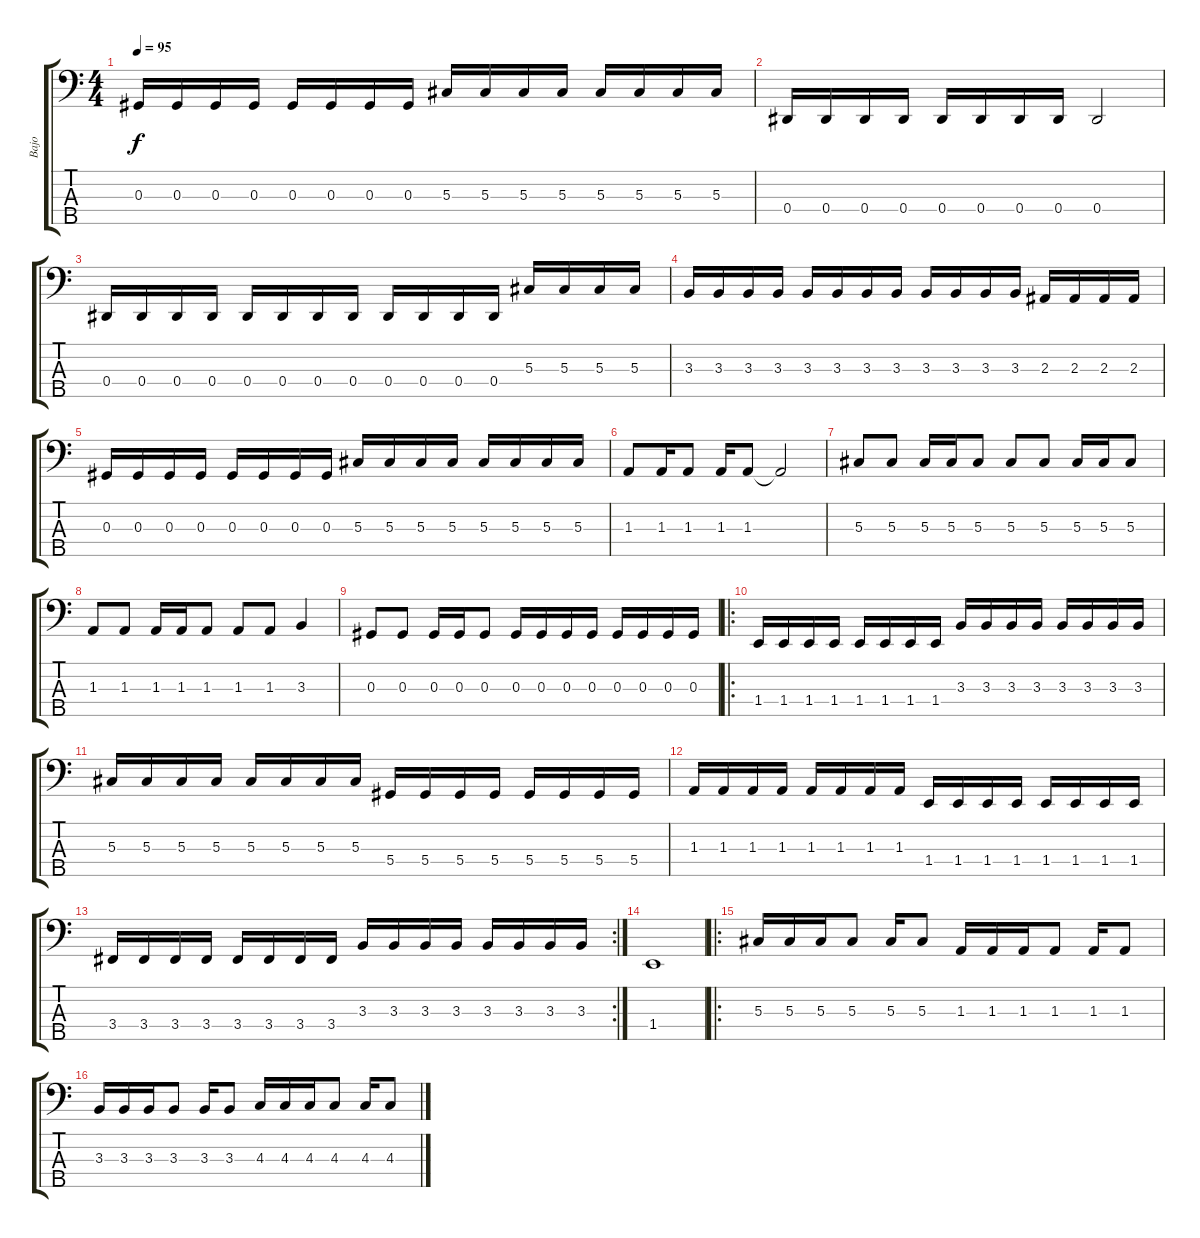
\track ("Bajo" "Bajo") {instrument electricbasspick}
\staff {score tabs}
\tuning (Gb2 Db2 Ab1 Eb1 Bb0) {hide}
\ts (4 4)
\tempo 95
\clef f4
\ks c
0.3.16{dy f} 0.3.16 0.3.16 0.3.16 0.3.16 0.3.16 0.3.16 0.3.16 5.3.16 5.3.16 5.3.16 5.3.16 5.3.16 5.3.16 5.3.16 5.3.16 |
0.4.16 0.4.16 0.4.16 0.4.16 0.4.16 0.4.16 0.4.16 0.4.16 0.4.2 |
0.4.16 0.4.16 0.4.16 0.4.16 0.4.16 0.4.16 0.4.16 0.4.16 0.4.16 0.4.16 0.4.16 0.4.16 5.3.16 5.3.16 5.3.16 5.3.16 |
3.3.16 3.3.16 3.3.16 3.3.16 3.3.16 3.3.16 3.3.16 3.3.16 3.3.16 3.3.16 3.3.16 3.3.16 2.3.16 2.3.16 2.3.16 2.3.16 |
0.3.16 0.3.16 0.3.16 0.3.16 0.3.16 0.3.16 0.3.16 0.3.16 5.3.16 5.3.16 5.3.16 5.3.16 5.3.16 5.3.16 5.3.16 5.3.16 |
1.3.8 1.3.16 1.3.8 1.3.16 1.3.8 1.3{t}.2 |
5.3.8 5.3.8 5.3.16 5.3.16 5.3.8 5.3.8 5.3.8 5.3.16 5.3.16 5.3.8 |
1.3.8 1.3.8 1.3.16 1.3.16 1.3.8 1.3.8 1.3.8 3.3.4 |
0.3.8 0.3.8 0.3.16 0.3.16 0.3.8 0.3.16 0.3.16 0.3.16 0.3.16 0.3.16 0.3.16 0.3.16 0.3.16 |
\ro
1.4.16 1.4.16 1.4.16 1.4.16 1.4.16 1.4.16 1.4.16 1.4.16 3.3.16 3.3.16 3.3.16 3.3.16 3.3.16 3.3.16 3.3.16 3.3.16 |
5.3.16 5.3.16 5.3.16 5.3.16 5.3.16 5.3.16 5.3.16 5.3.16 5.4.16 5.4.16 5.4.16 5.4.16 5.4.16 5.4.16 5.4.16 5.4.16 |
1.3.16 1.3.16 1.3.16 1.3.16 1.3.16 1.3.16 1.3.16 1.3.16 1.4.16 1.4.16 1.4.16 1.4.16 1.4.16 1.4.16 1.4.16 1.4.16 |
\rc 2
3.4.16 3.4.16 3.4.16 3.4.16 3.4.16 3.4.16 3.4.16 3.4.16 3.3.16 3.3.16 3.3.16 3.3.16 3.3.16 3.3.16 3.3.16 3.3.16 |
1.4.1 |
\ro
5.3.16 5.3.16 5.3.16 5.3.8 5.3.16 5.3.8 1.3.16 1.3.16 1.3.16 1.3.8 1.3.16 1.3.8 |
3.3.16 3.3.16 3.3.16 3.3.8 3.3.16 3.3.8 4.3.16 4.3.16 4.3.16 4.3.8 4.3.16 4.3.8
